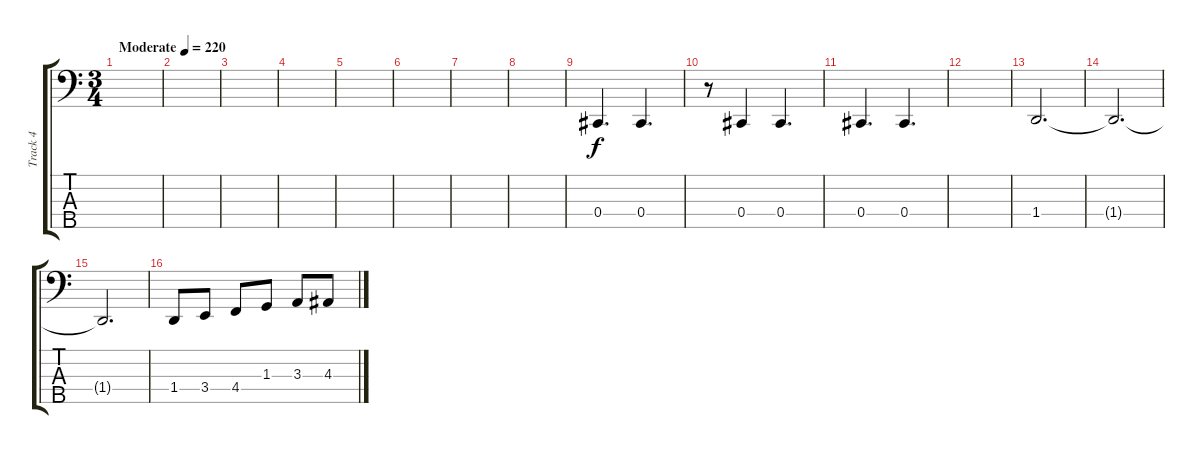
\track ("Track 4" "Track 4") {instrument electricbassfinger}
\staff {score tabs}
\tuning (E2 B1 Gb1 Db1 Ab0) {hide}
\ts (3 4)
\tempo (220 "Moderate")
\clef f4
\ks c
|
|
|
|
|
|
|
|
0.4.4{d} 0.4.4{d} |
r.8 0.4.4 0.4.4{d} |
0.4.4{d} 0.4.4{d} |
|
1.4.2{d} |
1.4{t}.2{d} |
1.4{t}.2{d} |
1.4.8 3.4.8 4.4.8 1.3.8 3.3.8 4.3.8
